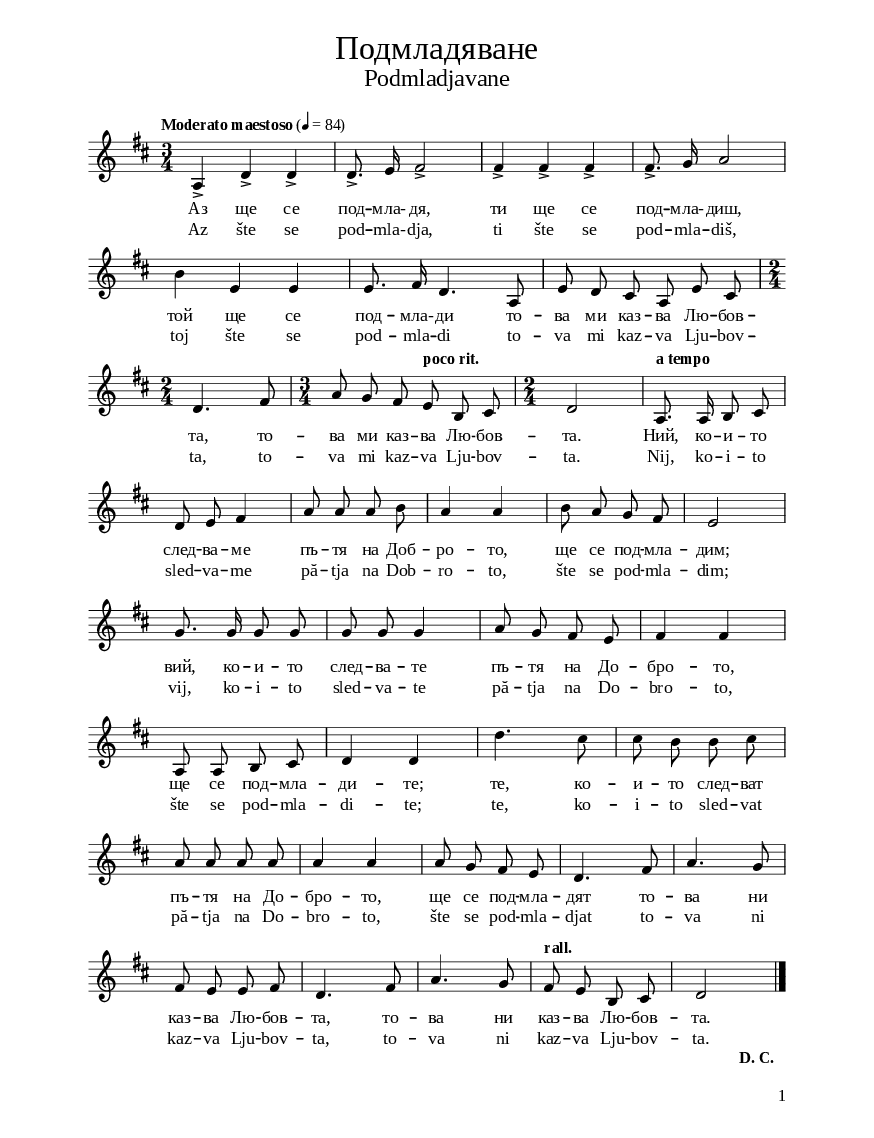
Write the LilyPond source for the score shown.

\version "2.24.1"

% include paper part and global functions
\include "include/globals.ily"

\bookpart {
  \label #'ref119
  \tocItem \markup "Подмладяване – Podmladjavane"
  \include "include/bookpart-paper.ily"
  \score {
    \include "include/score-layout.ily"

    \new Voice \absolute {
      \clef treble
      \key d \major
      \time 3/4
      \tempoFunc "Moderato maestoso" 4 "84"
      \autoBeamOff
      a4 -> d'4 ->  % 2
      d'4 -> | d'8. -> e'16  % 3
      fis'2 -> | % 4
      fis'4 -> fis'4 ->  % 5
      fis'4 -> | fis'8. -> g'16  % 6
      a'2 \break |

      b'4 e'4  % 8
      e'4 | e'8. fis'16  % 9
      d'4. a8 | e'8  d'8 cis'8 a8 e'8 cis'8 \break | % 11
      \time 2/4  d'4. fis'8 | % 12
      \time 3/4  a'8 g'8 fis'8 \tempo "poco rit." e'8 b8 cis'8
      | % 13
      \time 2/4  d'2 | % 14
      \tempo "a tempo" a8. a16 b8 cis'8 \break | % 15
      d'8 e'8 fis'4 | % 16
      a'8 a'8 a'8 b'8 | % 17
      a'4 a'4 | % 18
      b'8 a'8 g'8 fis'8 | % 19
      e'2 \break |
      g'8. g'16 g'8 g'8 | % 21
      g'8 g'8 g'4 | % 22
      a'8 g'8 fis'8 e'8 | % 23
      fis'4 fis'4 \break | % 24
      a8 a8 b8 cis'8 | % 25
      d'4 d'4 | % 26
      d''4. cis''8 | % 27
      cis''8 b'8 b'8 cis''8 \break | % 28
      a'8 a'8 a'8 a'8 | % 29
      a'4 a'4 |
      a'8 g'8 fis'8 e'8 | % 31
      d'4. fis'8 | % 32
      a'4. g'8 \break | % 33
      fis'8 e'8 e'8 fis'8 | % 34
      d'4. fis'8 | % 35
      a'4. g'8 | % 36
       \tempo "rall." fis'8 e'8 b8 cis'8 | % 37
      d'2  \bar "|."
    }

    \addlyrics {Аз   ще   се 
   под  --  "мла-"  --  дя,   ти   ще   се   под  --  "мла-"  --  диш, 
   той   ще   се   под  --  "мла-"  --  ди   то  --  ва   ми   каз  --
   ва   Лю  --  бов  --  та,   то  --  ва   ми   каз  --  ва   Лю  --
   бов  --  та.   Ний,   ко  --  и  --  то   след  --  ва  --  ме 
   пъ  --  тя   на   Доб  --  ро  --  то,   ще   се   под  --  мла  --
   дим;   вий,   ко  --  и  --  то   след  --  ва  --  те   пъ  --
   тя   на   До  --  бро  --  то,   ще   се   под  --  мла  --  ди  --
   те;   те,   ко  --  и  --  то   след  --  ват   пъ  --  тя   на 
   До  --  бро  --  то,   ще   се   под  --  мла  --  дят   то  --
   ва   ни   каз  --  ва   Лю  --  бов  --  та,   то  --  ва   ни 
   каз  --  ва   Лю  --  бов  --  та. }
      \addlyrics {Az   šte   se 
   pod  --  "mla-"  --  dja,   ti   šte   se   pod  --  mla  --  diš, 
   toj   šte   se   pod  --  mla  --  di   to  --  va   mi   kaz  --
   va   Lju  --  bov  --  ta,   to  --  va   mi   kaz  --  va   Lju  --
   bov  --  ta.   Nij,   ko  --  i  --  to   sled  --  va  --  me 
   pă  --  tja   na   Dob  --  ro  --  to,   šte   se   pod  --  mla  --
   dim;   vij,   ko  --  i  --  to   sled  --  va  --  te   pă  --
   tja   na   Do  --  bro  --  to,   šte   se   pod  --  mla  --  di  --
   te;   te,   ko  --  i  --  to   sled  --  vat   pă  --  tja   na 
   Do  --  bro  --  to,   šte   se   pod  --  mla  --  djat   to  --
   va   ni   kaz  --  va   Lju  --  bov  --  ta,   to  --  va   ni 
   kaz  --  va   Lju  --  bov  --  ta. }

    \header {
      title = \titleFunc "Подмладяване" "Podmladjavane"
    }

    \midi{}

  } % score

  \markup \dc-one "D. C."

  \pageBreak

  % include foreign translation(s) of the song
 \version "2.22.1"

\markup \fill-line { \fontsize #deTitleFontSize "Ich werde mich verjüngen" }
\markup \null
\markup \null
\markup \fontsize #deCoupletFontSize {
  \hspace #14
    \override #`(baseline-skip . ,deCoupletBaselineSkip)

  \column {
    \line { " " }






 \line { " " Ich werde mich verjüngen,  }

 \line { " " du wirst dich verjüngen,  }

 \line { " " er wird sich verjüngen.  }

 \line { " " Das sagte mir die Liebe.  }

 \line { " " Wir, die wir den Weg des Guten befolgen, }

 \line { " " werden uns verjüngen,  }

 \line { " " ihr, die ihr den Weg des Guten befolgt, }

 \line { " " werdet euch verjüngen. }

 \line { " " Das sagte mir die Liebe. }

 \line { " " Das sagte mit die Liebe.  }

  }
}


} % bookpart
